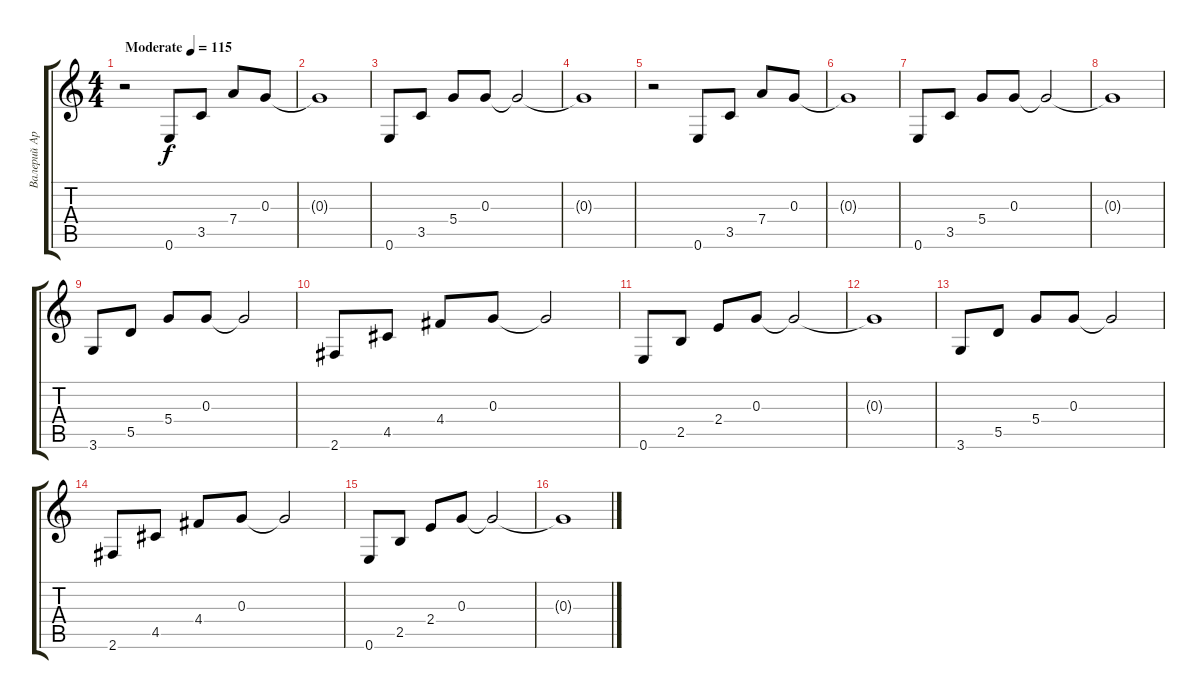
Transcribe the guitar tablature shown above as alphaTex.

\track ("Валерий Аркадин" "Валерий Ар") {instrument acousticguitarsteel}
\staff {score tabs}
\tuning (E4 B3 G3 D3 A2 E2) {hide}
\ts (4 4)
\tempo (115 "Moderate")
\clef g2
\ks c
r.2{dy f instrument acousticguitarsteel} 0.6.8 3.5.8 7.4.8 0.3.8 |
0.3{t}.1 |
0.6.8 3.5.8 5.4.8 0.3.8 0.3{t}.2 |
0.3{t}.1 |
r.2 0.6.8 3.5.8 7.4.8 0.3.8 |
0.3{t}.1 |
0.6.8 3.5.8 5.4.8 0.3.8 0.3{t}.2 |
0.3{t}.1 |
3.6.8 5.5.8 5.4.8 0.3.8 0.3{t}.2 |
2.6.8 4.5.8 4.4.8 0.3.8 0.3{t}.2 |
0.6.8 2.5.8 2.4.8 0.3.8 0.3{t}.2 |
0.3{t}.1 |
3.6.8 5.5.8 5.4.8 0.3.8 0.3{t}.2 |
2.6.8 4.5.8 4.4.8 0.3.8 0.3{t}.2 |
0.6.8 2.5.8 2.4.8 0.3.8 0.3{t}.2 |
0.3{t}.1
